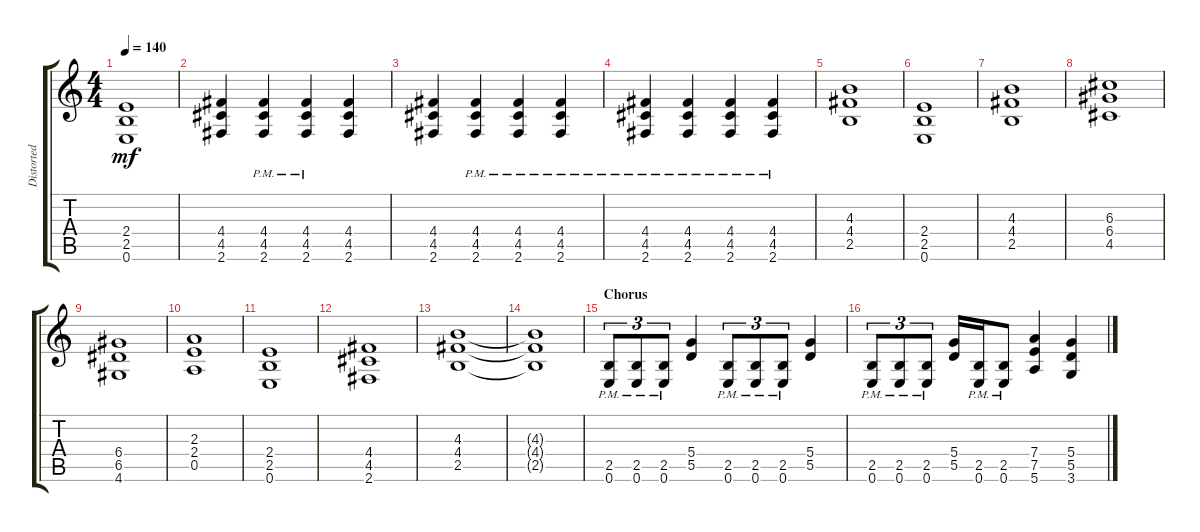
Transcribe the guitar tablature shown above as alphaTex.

\track ("Distorted Rhythm" "Distorted ") {instrument distortionguitar}
\staff {score tabs}
\tuning (E4 B3 G3 D3 A2 E2) {hide}
\ts (4 4)
\tempo 140
\clef g2
\ks c
(2.4 2.5 0.6).1{dy mf} |
(4.4 4.5 2.6).4 (4.4{pm} 4.5{pm} 2.6{pm}).4 (4.4{pm} 4.5{pm} 2.6{pm}).4 (4.4 4.5 2.6).4 |
(4.4 4.5 2.6).4 (4.4{pm} 4.5{pm} 2.6{pm}).4 (4.4{pm} 4.5{pm} 2.6{pm}).4 (4.4{pm} 4.5{pm} 2.6{pm}).4 |
(4.4{pm} 4.5{pm} 2.6{pm}).4 (4.4{pm} 4.5{pm} 2.6{pm}).4 (4.4{pm} 4.5{pm} 2.6{pm}).4 (4.4{pm} 4.5{pm} 2.6{pm}).4 |
(4.3 4.4 2.5).1 |
(2.4 2.5 0.6).1 |
(4.3 4.4 2.5).1 |
(6.3 6.4 4.5).1 |
(6.4 6.5 4.6).1 |
(2.3 2.4 0.5).1 |
(2.4 2.5 0.6).1 |
(4.4 4.5 2.6).1 |
(4.3 4.4 2.5).1 |
(4.3{t} 4.4{t} 2.5{t}).1 |
\section ("" "Chorus")
(2.5{pm} 0.6{pm}).8{tu (3 2)} (2.5{pm} 0.6{pm}).8{tu (3 2)} (2.5{pm} 0.6{pm}).8{tu (3 2)} (5.4 5.5).4 (2.5{pm} 0.6{pm}).8{tu (3 2)} (2.5{pm} 0.6{pm}).8{tu (3 2)} (2.5{pm} 0.6{pm}).8{tu (3 2)} (5.4 5.5).4 |
(2.5{pm} 0.6{pm}).8{tu (3 2)} (2.5{pm} 0.6{pm}).8{tu (3 2)} (2.5{pm} 0.6{pm}).8{tu (3 2)} (5.4 5.5).16 (2.5{pm} 0.6{pm}).16 (2.5{pm} 0.6{pm}).8 (7.4 7.5 5.6).4 (5.4 5.5 3.6).4
